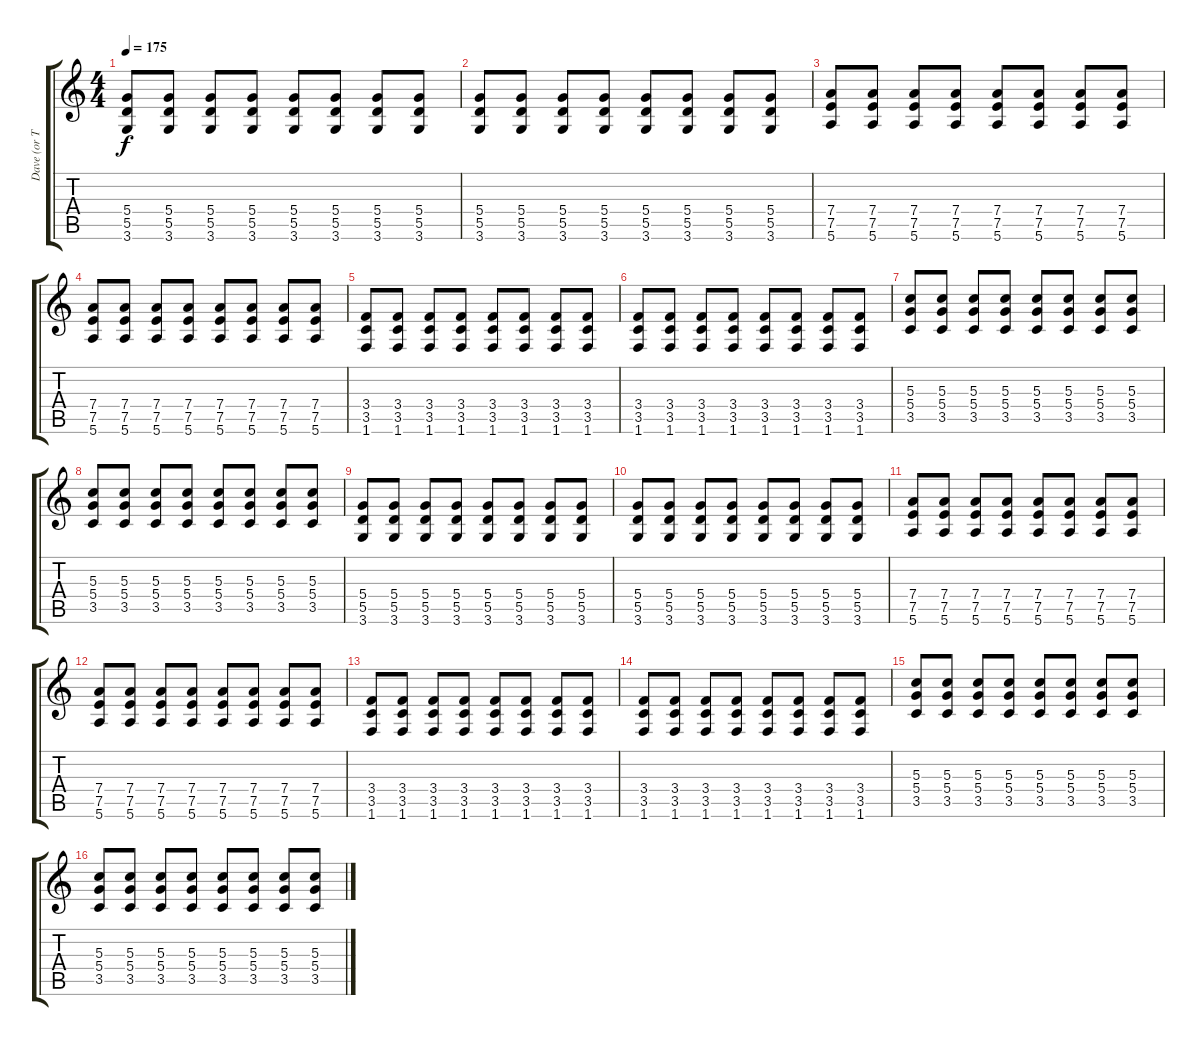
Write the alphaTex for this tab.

\track ("Dave (or Tony) - Guitar 2" "Dave (or T") {instrument distortionguitar}
\staff {score tabs}
\tuning (E4 B3 G3 D3 A2 E2) {hide}
\ts (4 4)
\tempo 175
\clef g2
\ks c
(5.4 5.5 3.6).8{dy f} (5.4 5.5 3.6).8 (5.4 5.5 3.6).8 (5.4 5.5 3.6).8 (5.4 5.5 3.6).8 (5.4 5.5 3.6).8 (5.4 5.5 3.6).8 (5.4 5.5 3.6).8 |
(5.4 5.5 3.6).8 (5.4 5.5 3.6).8 (5.4 5.5 3.6).8 (5.4 5.5 3.6).8 (5.4 5.5 3.6).8 (5.4 5.5 3.6).8 (5.4 5.5 3.6).8 (5.4 5.5 3.6).8 |
(7.4 7.5 5.6).8 (7.4 7.5 5.6).8 (7.4 7.5 5.6).8 (7.4 7.5 5.6).8 (7.4 7.5 5.6).8 (7.4 7.5 5.6).8 (7.4 7.5 5.6).8 (7.4 7.5 5.6).8 |
(7.4 7.5 5.6).8 (7.4 7.5 5.6).8 (7.4 7.5 5.6).8 (7.4 7.5 5.6).8 (7.4 7.5 5.6).8 (7.4 7.5 5.6).8 (7.4 7.5 5.6).8 (7.4 7.5 5.6).8 |
(3.4 3.5 1.6).8 (3.4 3.5 1.6).8 (3.4 3.5 1.6).8 (3.4 3.5 1.6).8 (3.4 3.5 1.6).8 (3.4 3.5 1.6).8 (3.4 3.5 1.6).8 (3.4 3.5 1.6).8 |
(3.4 3.5 1.6).8 (3.4 3.5 1.6).8 (3.4 3.5 1.6).8 (3.4 3.5 1.6).8 (3.4 3.5 1.6).8 (3.4 3.5 1.6).8 (3.4 3.5 1.6).8 (3.4 3.5 1.6).8 |
(5.3 5.4 3.5).8 (5.3 5.4 3.5).8 (5.3 5.4 3.5).8 (5.3 5.4 3.5).8 (5.3 5.4 3.5).8 (5.3 5.4 3.5).8 (5.3 5.4 3.5).8 (5.3 5.4 3.5).8 |
(5.3 5.4 3.5).8 (5.3 5.4 3.5).8 (5.3 5.4 3.5).8 (5.3 5.4 3.5).8 (5.3 5.4 3.5).8 (5.3 5.4 3.5).8 (5.3 5.4 3.5).8 (5.3 5.4 3.5).8 |
(5.4 5.5 3.6).8 (5.4 5.5 3.6).8 (5.4 5.5 3.6).8 (5.4 5.5 3.6).8 (5.4 5.5 3.6).8 (5.4 5.5 3.6).8 (5.4 5.5 3.6).8 (5.4 5.5 3.6).8 |
(5.4 5.5 3.6).8 (5.4 5.5 3.6).8 (5.4 5.5 3.6).8 (5.4 5.5 3.6).8 (5.4 5.5 3.6).8 (5.4 5.5 3.6).8 (5.4 5.5 3.6).8 (5.4 5.5 3.6).8 |
(7.4 7.5 5.6).8 (7.4 7.5 5.6).8 (7.4 7.5 5.6).8 (7.4 7.5 5.6).8 (7.4 7.5 5.6).8 (7.4 7.5 5.6).8 (7.4 7.5 5.6).8 (7.4 7.5 5.6).8 |
(7.4 7.5 5.6).8 (7.4 7.5 5.6).8 (7.4 7.5 5.6).8 (7.4 7.5 5.6).8 (7.4 7.5 5.6).8 (7.4 7.5 5.6).8 (7.4 7.5 5.6).8 (7.4 7.5 5.6).8 |
(3.4 3.5 1.6).8 (3.4 3.5 1.6).8 (3.4 3.5 1.6).8 (3.4 3.5 1.6).8 (3.4 3.5 1.6).8 (3.4 3.5 1.6).8 (3.4 3.5 1.6).8 (3.4 3.5 1.6).8 |
(3.4 3.5 1.6).8 (3.4 3.5 1.6).8 (3.4 3.5 1.6).8 (3.4 3.5 1.6).8 (3.4 3.5 1.6).8 (3.4 3.5 1.6).8 (3.4 3.5 1.6).8 (3.4 3.5 1.6).8 |
(5.3 5.4 3.5).8 (5.3 5.4 3.5).8 (5.3 5.4 3.5).8 (5.3 5.4 3.5).8 (5.3 5.4 3.5).8 (5.3 5.4 3.5).8 (5.3 5.4 3.5).8 (5.3 5.4 3.5).8 |
(5.3 5.4 3.5).8 (5.3 5.4 3.5).8 (5.3 5.4 3.5).8 (5.3 5.4 3.5).8 (5.3 5.4 3.5).8 (5.3 5.4 3.5).8 (5.3 5.4 3.5).8 (5.3 5.4 3.5).8
